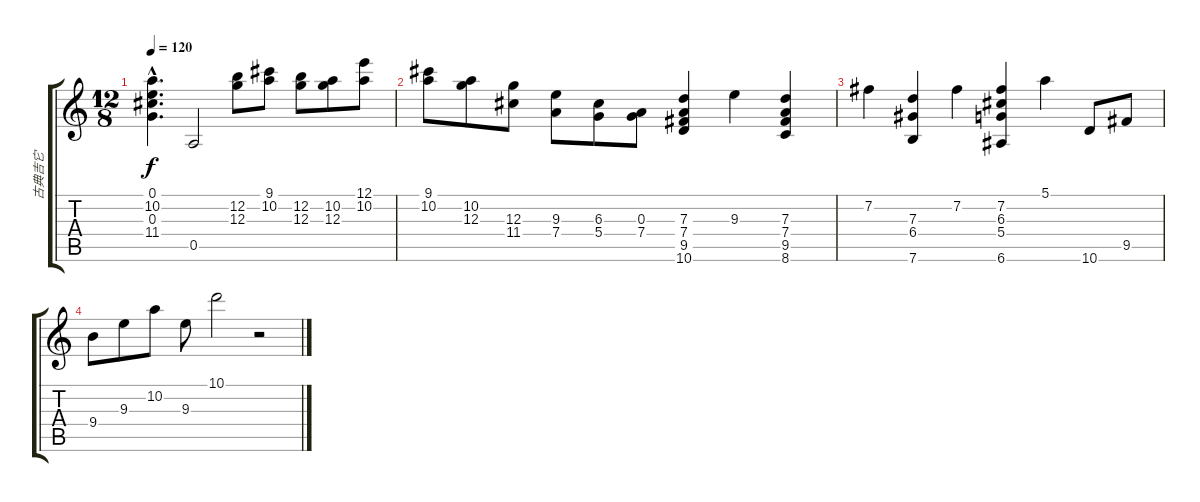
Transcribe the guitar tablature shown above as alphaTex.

\track ("古典吉它" "古典吉它") {instrument acousticguitarnylon}
\staff {score tabs}
\tuning (E4 B3 G3 D3 A2 E2) {hide}
\ts (12 8)
\tempo 120
\clef g2
\ks c
(0.1{hac t} 10.2{hac t} 0.3{hac t} 11.4{hac t}).4{d dy f} 0.5.2 (12.2 12.3).8 (9.1 10.2).8 (12.2 12.3).8 (10.2 12.3).8 (12.1 10.2).8 |
(9.1 10.2).8 (10.2 12.3).8 (12.3 11.4).8 (9.3 7.4).8 (6.3 5.4).8 (0.3 7.4).8 (7.3 7.4 9.5 10.6).4 9.3.4 (7.3 7.4 9.5 8.6).4 |
7.2.4 (7.3 6.4 7.6).4 7.2.4 (7.2 6.3 5.4 6.6).4 5.1.4 10.6.8 9.5.8 |
9.4.8 9.3.8 10.2.8 9.3.8 10.1.2 r.2
